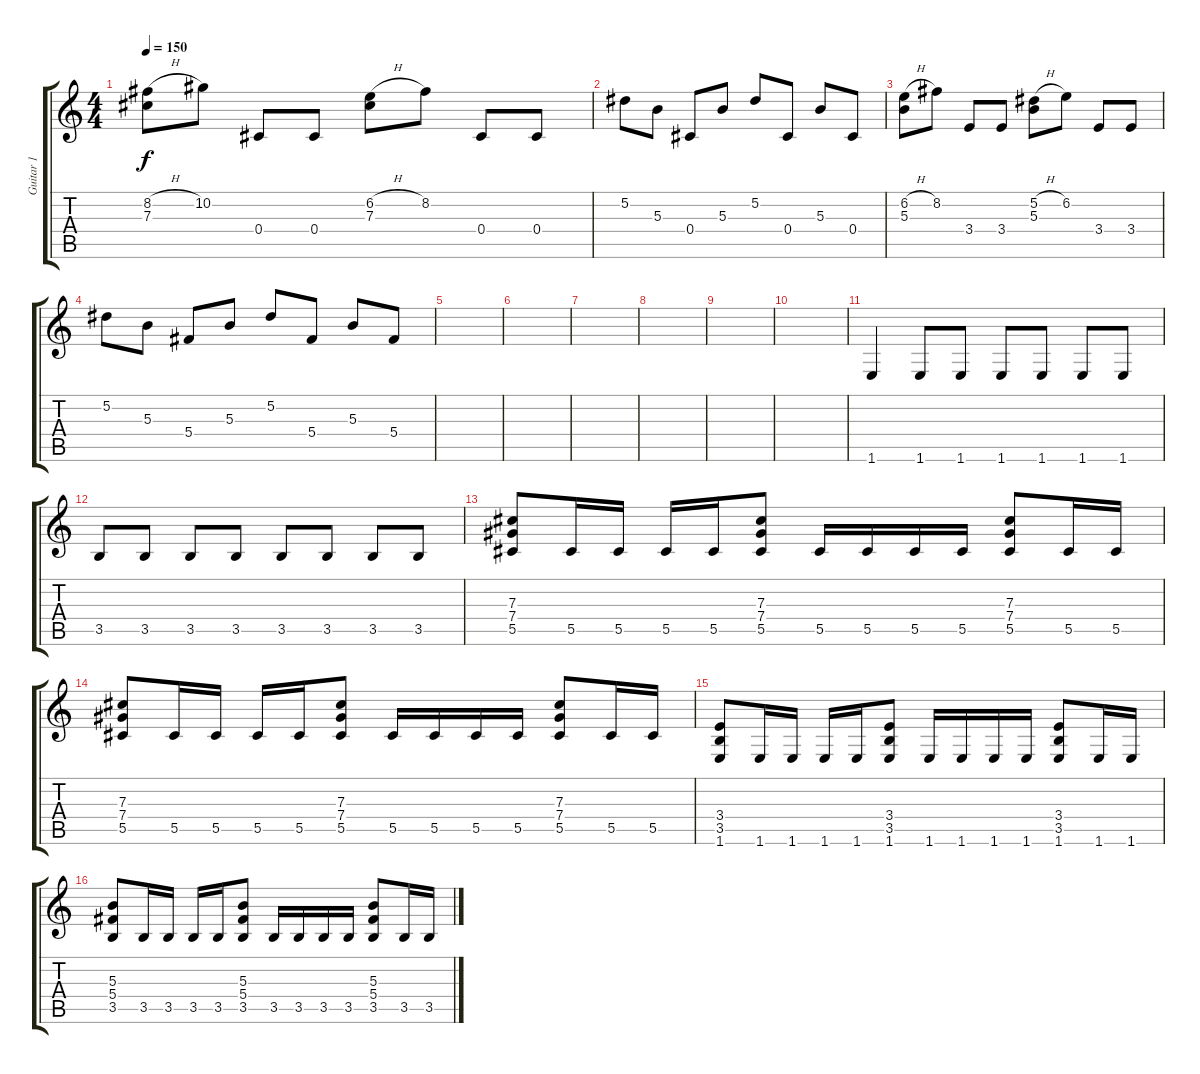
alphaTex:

\track ("Guitar 1" "Guitar 1") {instrument distortionguitar}
\staff {score tabs}
\tuning (Eb4 Bb3 Gb3 Db3 Ab2 Eb2) {hide}
\ts (4 4)
\tempo 150
\clef g2
\ks c
(8.2{h} 7.3).8{dy f} 10.2.8 0.4.8 0.4.8 (6.2{h} 7.3).8 8.2.8 0.4.8 0.4.8 |
5.2.8 5.3.8 0.4.8 5.3.8 5.2.8 0.4.8 5.3.8 0.4.8 |
(6.2{h} 5.3).8 8.2.8 3.4.8 3.4.8 (5.2{h} 5.3).8 6.2.8 3.4.8 3.4.8 |
5.2.8 5.3.8 5.4.8 5.3.8 5.2.8 5.4.8 5.3.8 5.4.8 |
|
|
|
|
|
|
1.6.4 1.6.8 1.6.8 1.6.8 1.6.8 1.6.8 1.6.8 |
3.5.8 3.5.8 3.5.8 3.5.8 3.5.8 3.5.8 3.5.8 3.5.8 |
(7.3 7.4 5.5).8 5.5.16 5.5.16 5.5.16 5.5.16 (7.3 7.4 5.5).8 5.5.16 5.5.16 5.5.16 5.5.16 (7.3 7.4 5.5).8 5.5.16 5.5.16 |
(7.3 7.4 5.5).8 5.5.16 5.5.16 5.5.16 5.5.16 (7.3 7.4 5.5).8 5.5.16 5.5.16 5.5.16 5.5.16 (7.3 7.4 5.5).8 5.5.16 5.5.16 |
(3.4 3.5 1.6).8 1.6.16 1.6.16 1.6.16 1.6.16 (3.4 3.5 1.6).8 1.6.16 1.6.16 1.6.16 1.6.16 (3.4 3.5 1.6).8 1.6.16 1.6.16 |
(5.3 5.4 3.5).8 3.5.16 3.5.16 3.5.16 3.5.16 (5.3 5.4 3.5).8 3.5.16 3.5.16 3.5.16 3.5.16 (5.3 5.4 3.5).8 3.5.16 3.5.16
